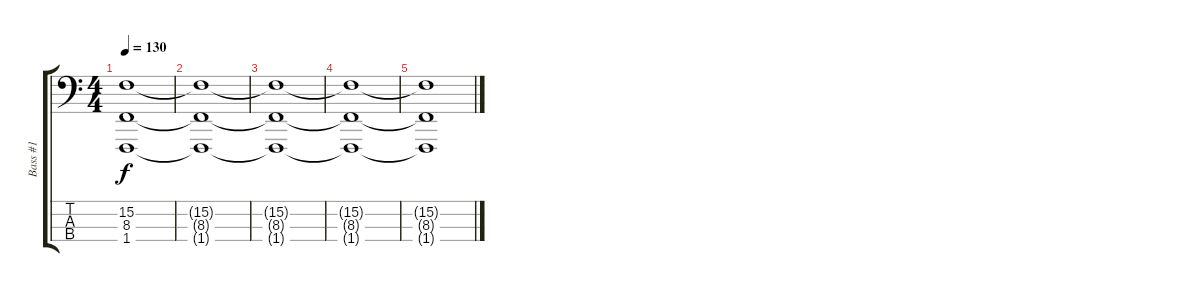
\track ("Bass #1" "Bass #1") {instrument lead1square}
\staff {score tabs}
\tuning (G2 D2 A1 E1) {hide}
\ts (4 4)
\tempo 130
\clef f4
\ks c
(15.2{t} 8.3{t} 1.4{t}).1{dy f} |
(15.2{t} 8.3{t} 1.4{t}).1 |
(15.2{t} 8.3{t} 1.4{t}).1 |
(15.2{t} 8.3{t} 1.4{t}).1 |
(15.2{t} 8.3{t} 1.4{t}).1
